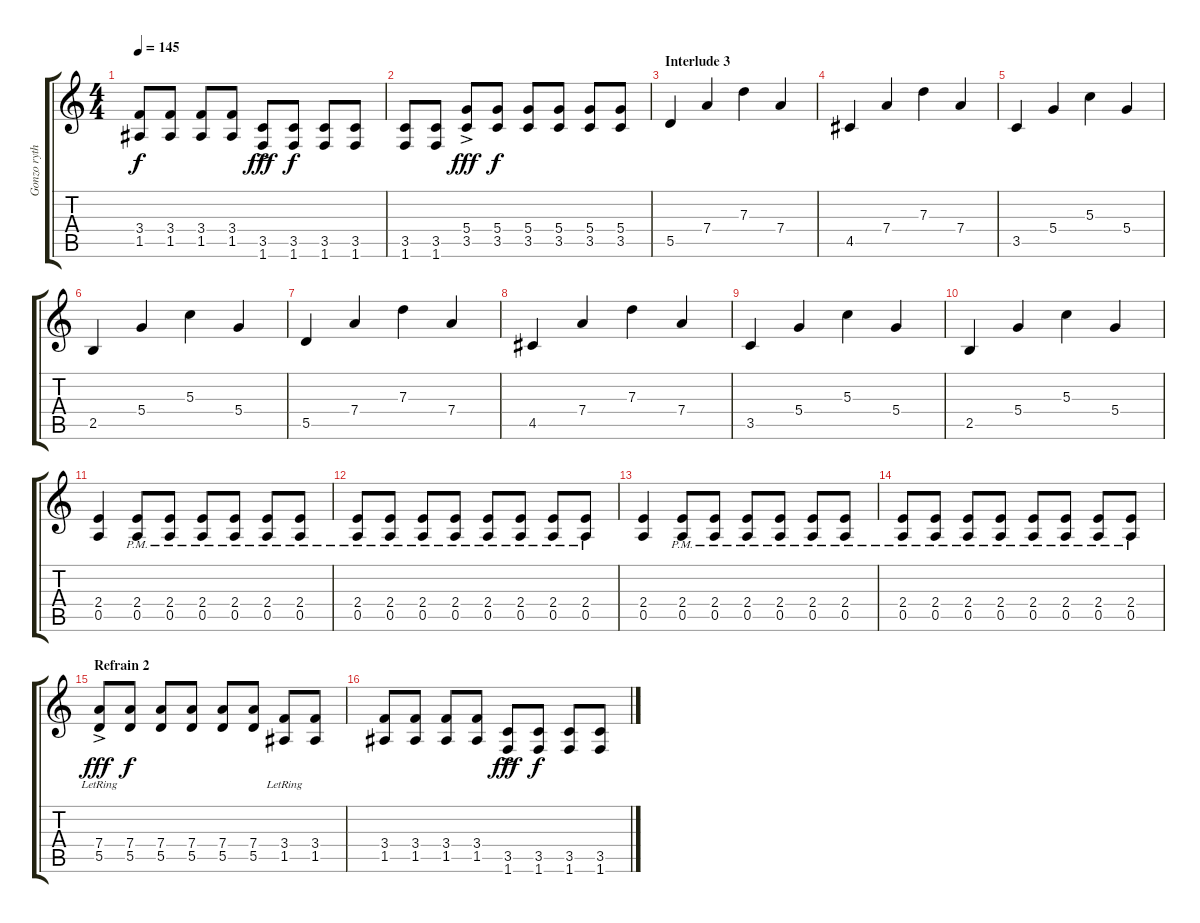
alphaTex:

\track ("Gonzo rythmguitar" "Gonzo ryth") {instrument distortionguitar}
\staff {score tabs}
\tuning (E4 B3 G3 D3 A2 E2) {hide}
\ts (4 4)
\tempo 145
\clef g2
\ks c
(3.4 1.5).8{dy f} (3.4 1.5).8 (3.4 1.5).8 (3.4 1.5).8 (3.5{ac} 1.6{ac}).8{dy fff} (3.5 1.6).8{dy f} (3.5 1.6).8 (3.5 1.6).8 |
(3.5 1.6).8 (3.5 1.6).8 (5.4{ac} 3.5).8{dy fff} (5.4 3.5).8{dy f} (5.4 3.5).8 (5.4 3.5).8 (5.4 3.5).8 (5.4 3.5).8 |
\section ("" "Interlude 3")
5.5.4 7.4.4 7.3.4 7.4.4 |
4.5.4 7.4.4 7.3.4 7.4.4 |
3.5.4 5.4.4 5.3.4 5.4.4 |
2.5.4 5.4.4 5.3.4 5.4.4 |
5.5.4 7.4.4 7.3.4 7.4.4 |
4.5.4 7.4.4 7.3.4 7.4.4 |
3.5.4 5.4.4 5.3.4 5.4.4 |
2.5.4 5.4.4 5.3.4 5.4.4 |
(2.4 0.5).4 (2.4 0.5{pm}).8 (2.4 0.5{pm}).8 (2.4 0.5{pm}).8 (2.4 0.5{pm}).8 (2.4 0.5{pm}).8 (2.4 0.5{pm}).8 |
(2.4{pm} 0.5{pm}).8 (2.4 0.5{pm}).8 (2.4 0.5{pm}).8 (2.4 0.5{pm}).8 (2.4 0.5{pm}).8 (2.4 0.5{pm}).8 (2.4 0.5{pm}).8 (2.4{pm} 0.5{pm}).8 |
(2.4 0.5).4 (2.4{pm} 0.5{pm}).8 (2.4{pm} 0.5{pm}).8 (2.4{pm} 0.5{pm}).8 (2.4{pm} 0.5{pm}).8 (2.4{pm} 0.5{pm}).8 (2.4{pm} 0.5{pm}).8 |
(2.4{pm} 0.5{pm}).8 (2.4{pm} 0.5{pm}).8 (2.4{pm} 0.5{pm}).8 (2.4{pm} 0.5{pm}).8 (2.4{pm} 0.5{pm}).8 (2.4{pm} 0.5{pm}).8 (2.4{pm} 0.5{pm}).8 (2.4{pm} 0.5{pm}).8 |
\section ("" "Refrain 2")
(7.4 5.5{ac lr}).8{dy fff} (7.4 5.5).8{dy f} (7.4 5.5).8 (7.4 5.5).8 (7.4 5.5).8 (7.4 5.5).8 (3.4{lr} 1.5{lr}).8 (3.4 1.5).8 |
(3.4 1.5).8 (3.4 1.5).8 (3.4 1.5).8 (3.4 1.5).8 (3.5{ac} 1.6{ac}).8{dy fff} (3.5 1.6).8{dy f} (3.5 1.6).8 (3.5 1.6).8
